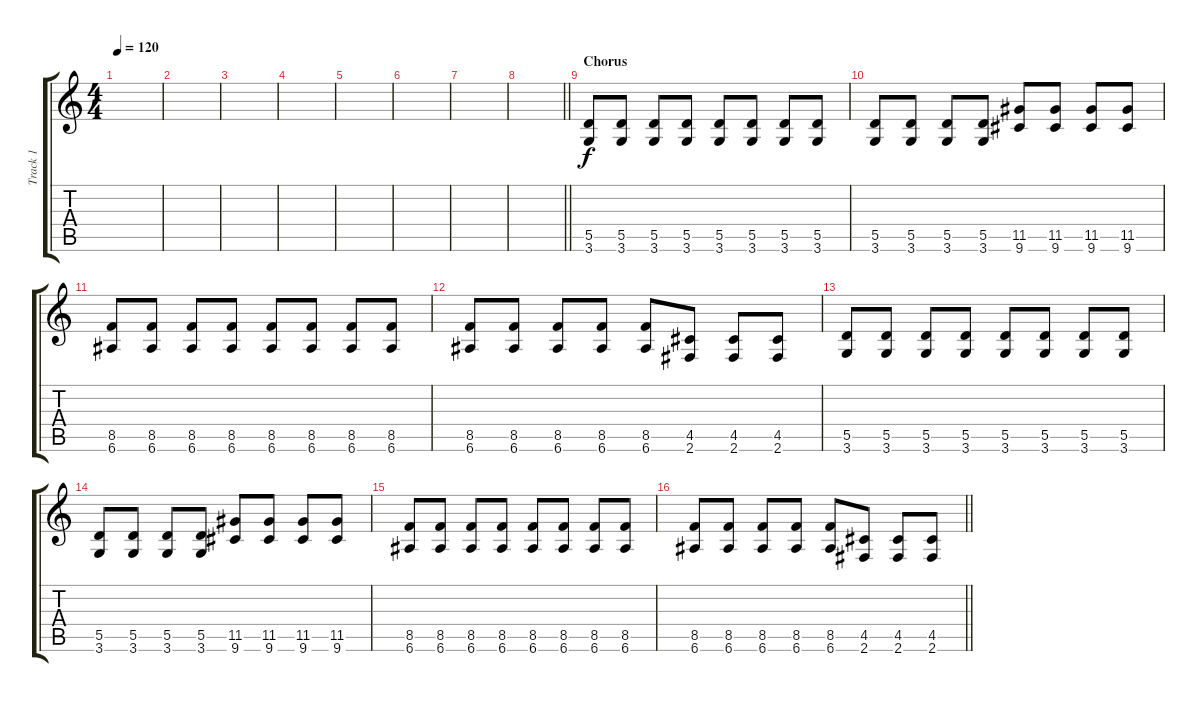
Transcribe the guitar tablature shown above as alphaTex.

\track ("Track 1" "Track 1") {instrument overdrivenguitar}
\staff {score tabs}
\tuning (E4 B3 G3 D3 A2 E2) {hide}
\ts (4 4)
\tempo 120
\clef g2
\ks c
|
|
|
|
|
|
|
\barLineRight lightlight
|
\section ("" "Chorus")
(5.5 3.6).8 (5.5 3.6).8 (5.5 3.6).8 (5.5 3.6).8 (5.5 3.6).8 (5.5 3.6).8 (5.5 3.6).8 (5.5 3.6).8 |
(5.5 3.6).8 (5.5 3.6).8 (5.5 3.6).8 (5.5 3.6).8 (11.5 9.6).8 (11.5 9.6).8 (11.5 9.6).8 (11.5 9.6).8 |
(8.5 6.6).8 (8.5 6.6).8 (8.5 6.6).8 (8.5 6.6).8 (8.5 6.6).8 (8.5 6.6).8 (8.5 6.6).8 (8.5 6.6).8 |
(8.5 6.6).8 (8.5 6.6).8 (8.5 6.6).8 (8.5 6.6).8 (8.5 6.6).8 (4.5 2.6).8 (4.5 2.6).8 (4.5 2.6).8 |
(5.5 3.6).8 (5.5 3.6).8 (5.5 3.6).8 (5.5 3.6).8 (5.5 3.6).8 (5.5 3.6).8 (5.5 3.6).8 (5.5 3.6).8 |
(5.5 3.6).8 (5.5 3.6).8 (5.5 3.6).8 (5.5 3.6).8 (11.5 9.6).8 (11.5 9.6).8 (11.5 9.6).8 (11.5 9.6).8 |
(8.5 6.6).8 (8.5 6.6).8 (8.5 6.6).8 (8.5 6.6).8 (8.5 6.6).8 (8.5 6.6).8 (8.5 6.6).8 (8.5 6.6).8 |
\barLineRight lightlight
(8.5 6.6).8 (8.5 6.6).8 (8.5 6.6).8 (8.5 6.6).8 (8.5 6.6).8 (4.5 2.6).8 (4.5 2.6).8 (4.5 2.6).8
